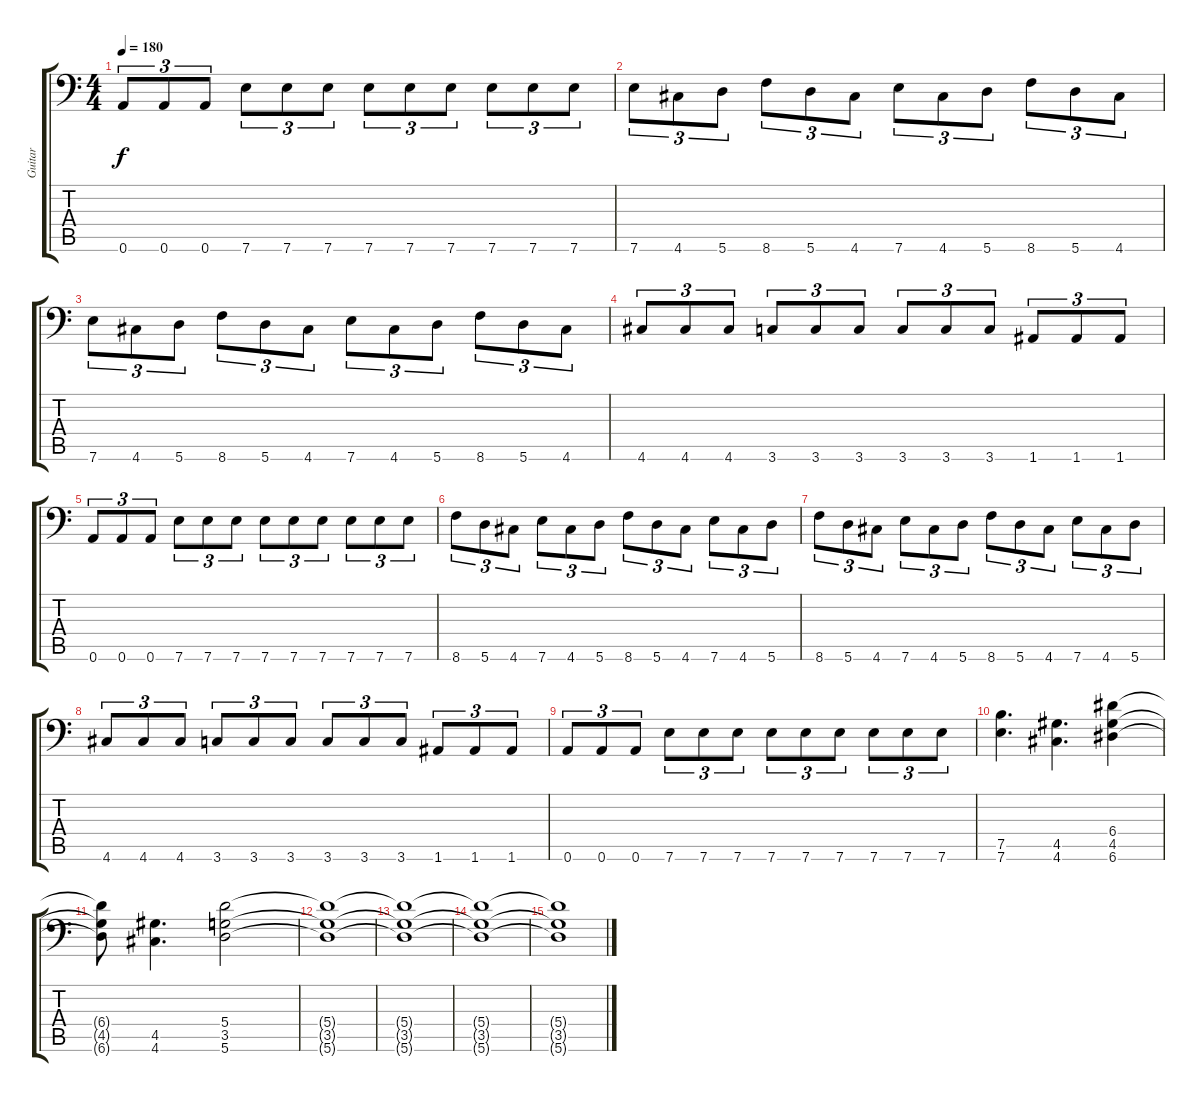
\track ("Guitar" "Guitar") {instrument distortionguitar}
\staff {score tabs}
\tuning (B3 Gb3 D3 A2 E2 A1) {hide}
\ts (4 4)
\tempo 180
\clef f4
\ks c
0.6.8{tu (3 2) dy f} 0.6.8{tu (3 2)} 0.6.8{tu (3 2)} 7.6.8{tu (3 2)} 7.6.8{tu (3 2)} 7.6.8{tu (3 2)} 7.6.8{tu (3 2)} 7.6.8{tu (3 2)} 7.6.8{tu (3 2)} 7.6.8{tu (3 2)} 7.6.8{tu (3 2)} 7.6.8{tu (3 2)} |
7.6.8{tu (3 2)} 4.6.8{tu (3 2)} 5.6.8{tu (3 2)} 8.6.8{tu (3 2)} 5.6.8{tu (3 2)} 4.6.8{tu (3 2)} 7.6.8{tu (3 2)} 4.6.8{tu (3 2)} 5.6.8{tu (3 2)} 8.6.8{tu (3 2)} 5.6.8{tu (3 2)} 4.6.8{tu (3 2)} |
7.6.8{tu (3 2)} 4.6.8{tu (3 2)} 5.6.8{tu (3 2)} 8.6.8{tu (3 2)} 5.6.8{tu (3 2)} 4.6.8{tu (3 2)} 7.6.8{tu (3 2)} 4.6.8{tu (3 2)} 5.6.8{tu (3 2)} 8.6.8{tu (3 2)} 5.6.8{tu (3 2)} 4.6.8{tu (3 2)} |
4.6.8{tu (3 2)} 4.6.8{tu (3 2)} 4.6.8{tu (3 2)} 3.6.8{tu (3 2)} 3.6.8{tu (3 2)} 3.6.8{tu (3 2)} 3.6.8{tu (3 2)} 3.6.8{tu (3 2)} 3.6.8{tu (3 2)} 1.6.8{tu (3 2)} 1.6.8{tu (3 2)} 1.6.8{tu (3 2)} |
0.6.8{tu (3 2)} 0.6.8{tu (3 2)} 0.6.8{tu (3 2)} 7.6.8{tu (3 2)} 7.6.8{tu (3 2)} 7.6.8{tu (3 2)} 7.6.8{tu (3 2)} 7.6.8{tu (3 2)} 7.6.8{tu (3 2)} 7.6.8{tu (3 2)} 7.6.8{tu (3 2)} 7.6.8{tu (3 2)} |
8.6.8{tu (3 2)} 5.6.8{tu (3 2)} 4.6.8{tu (3 2)} 7.6.8{tu (3 2)} 4.6.8{tu (3 2)} 5.6.8{tu (3 2)} 8.6.8{tu (3 2)} 5.6.8{tu (3 2)} 4.6.8{tu (3 2)} 7.6.8{tu (3 2)} 4.6.8{tu (3 2)} 5.6.8{tu (3 2)} |
8.6.8{tu (3 2)} 5.6.8{tu (3 2)} 4.6.8{tu (3 2)} 7.6.8{tu (3 2)} 4.6.8{tu (3 2)} 5.6.8{tu (3 2)} 8.6.8{tu (3 2)} 5.6.8{tu (3 2)} 4.6.8{tu (3 2)} 7.6.8{tu (3 2)} 4.6.8{tu (3 2)} 5.6.8{tu (3 2)} |
4.6.8{tu (3 2)} 4.6.8{tu (3 2)} 4.6.8{tu (3 2)} 3.6.8{tu (3 2)} 3.6.8{tu (3 2)} 3.6.8{tu (3 2)} 3.6.8{tu (3 2)} 3.6.8{tu (3 2)} 3.6.8{tu (3 2)} 1.6.8{tu (3 2)} 1.6.8{tu (3 2)} 1.6.8{tu (3 2)} |
0.6.8{tu (3 2)} 0.6.8{tu (3 2)} 0.6.8{tu (3 2)} 7.6.8{tu (3 2)} 7.6.8{tu (3 2)} 7.6.8{tu (3 2)} 7.6.8{tu (3 2)} 7.6.8{tu (3 2)} 7.6.8{tu (3 2)} 7.6.8{tu (3 2)} 7.6.8{tu (3 2)} 7.6.8{tu (3 2)} |
(7.5 7.6).4{d} (4.5 4.6).4{d} (6.4 4.5 6.6).4 |
(6.4{t} 4.5{t} 6.6{t}).8 (4.5 4.6).4{d} (5.4 3.5 5.6).2 |
(5.4{t} 3.5{t} 5.6{t}).1{volume 11} |
(5.4{t} 3.5{t} 5.6{t}).1{volume 9} |
(5.4{t} 3.5{t} 5.6{t}).1{volume 7} |
(5.4{t} 3.5{t} 5.6{t}).1{volume 5}
